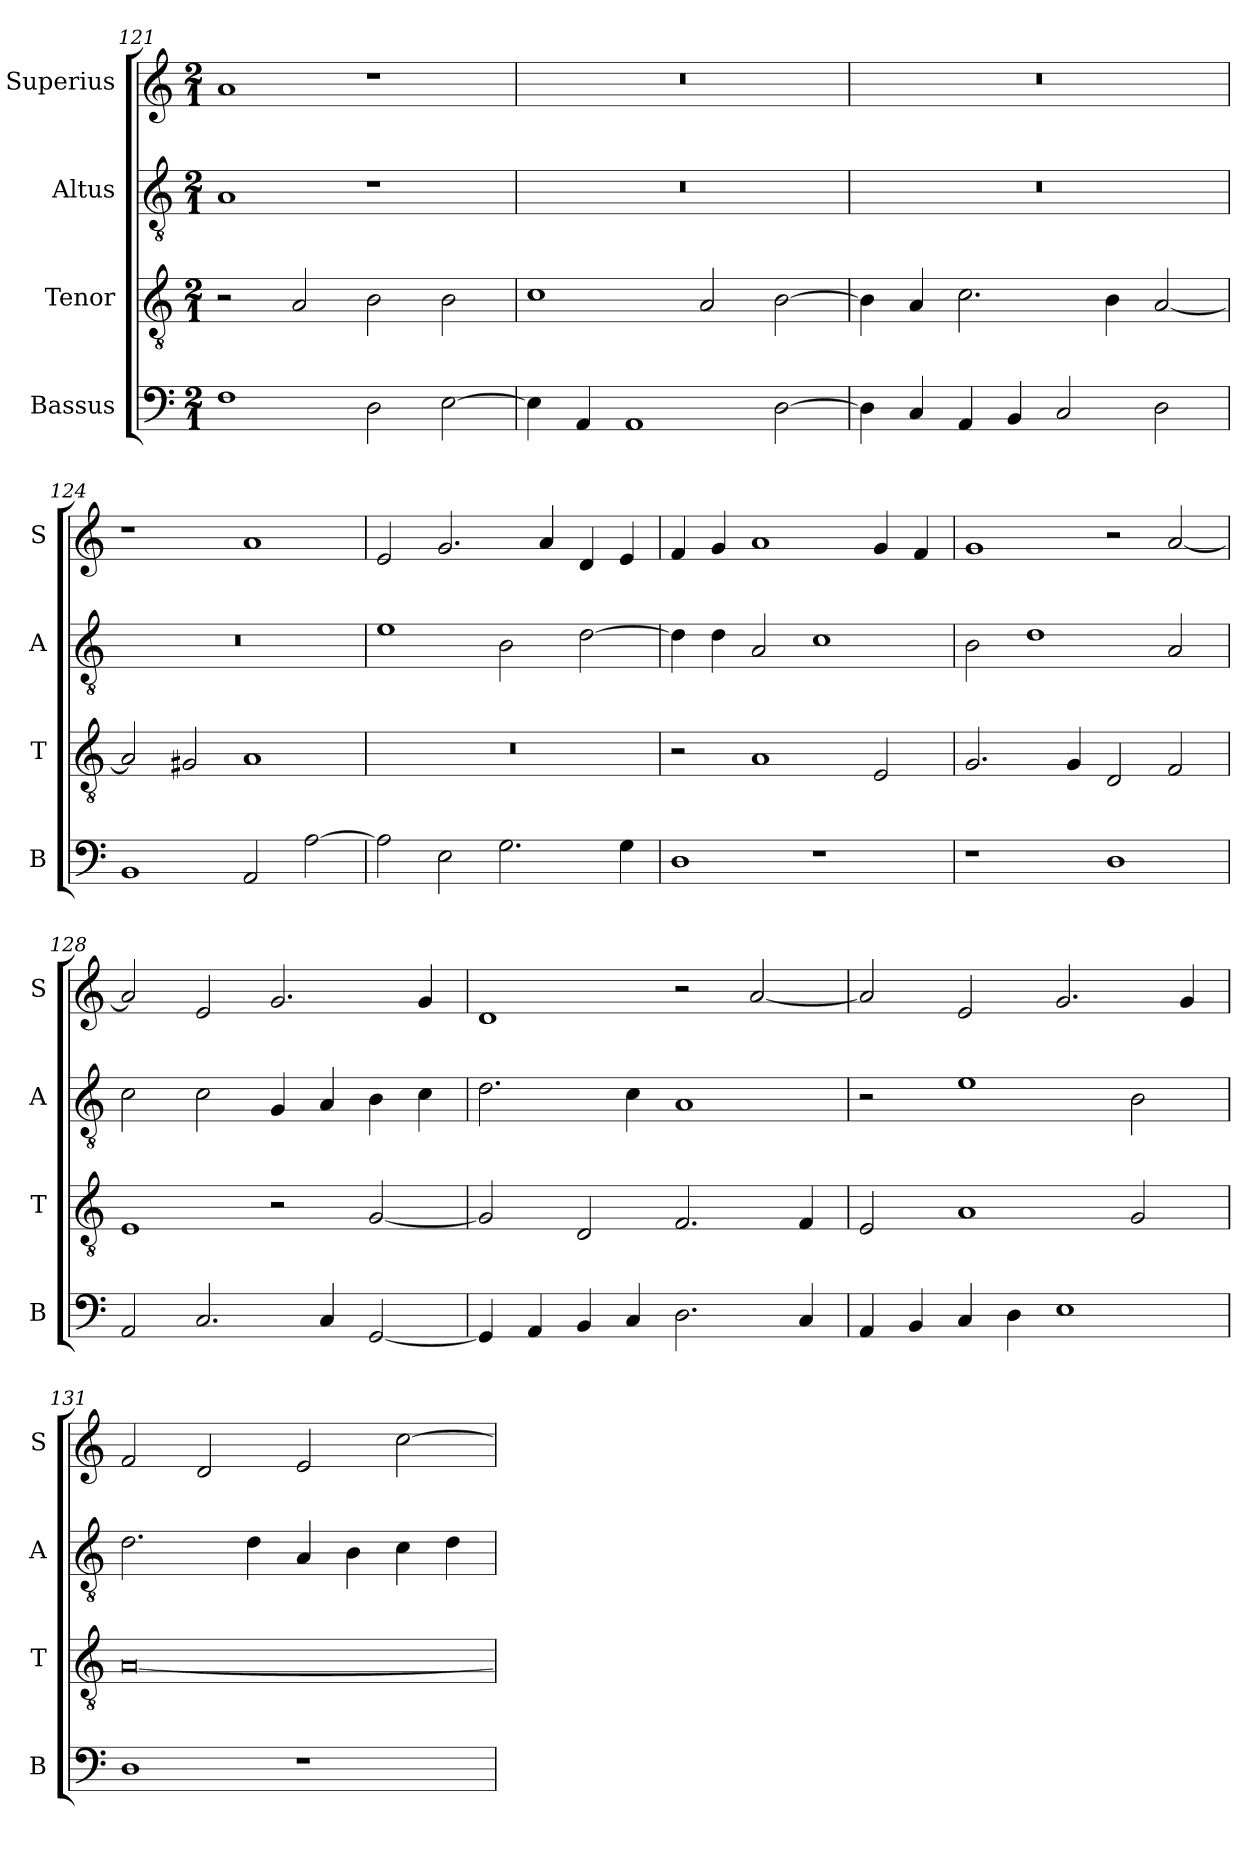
**kern	**kern	**kern	**kern
*part4	*part3	*part2	*part1
*staff4	*staff3	*staff2	*staff1
*I"Bassus	*I"Tenor	*I"Altus	*I"Superius
*I'B	*I'T	*I'A	*I'S
*clefF4	*clefGv2	*clefGv2	*clefG2
*k[]	*k[]	*k[]	*k[]
*C:	*C:	*C:	*C:
*M2/1	*M2/1	*M2/1	*M2/1
=121	=121	=121	=121
1F	2r	1A	1a
.	2A	.	.
2D	2B	1r	1r
[2E	2B	.	.
=122	=122	=122	=122
4E]	1c	0r	0r
4AA	.	.	.
1AA	.	.	.
.	2A	.	.
[2D	[2B	.	.
=123	=123	=123	=123
4D]	4B]	0r	0r
4C	4A	.	.
4AA	2.c	.	.
4BB	.	.	.
2C	.	.	.
.	4B	.	.
2D	[2A	.	.
=124	=124	=124	=124
1BB	2A]	0r	1r
.	2G#X	.	.
2AA	1A	.	1a
[2A	.	.	.
=125	=125	=125	=125
2A]	0r	1e	2e
2E	.	.	2.g
2.G	.	2B	.
.	.	.	4a
.	.	[2d	4d
4G	.	.	4e
=126	=126	=126	=126
1D	2r	4d]	4f
.	.	4d	4g
.	1A	2A	1a
1r	.	1c	.
.	2E	.	4g
.	.	.	4f
=127	=127	=127	=127
1r	2.G	2B	1g
.	.	1d	.
.	4G	.	.
1D	2D	.	2r
.	2F	2A	[2a
=128	=128	=128	=128
2AA	1E	2c	2a]
2.C	.	2c	2e
.	2r	4G	2.g
4C	.	4A	.
[2GG	[2G	4B	.
.	.	4c	4g
=129	=129	=129	=129
4GG]	2G]	2.d	1d
4AA	.	.	.
4BB	2D	.	.
4C	.	4c	.
2.D	2.F	1A	2r
.	.	.	[2a
4C	4F	.	.
=130	=130	=130	=130
4AA	2E	2r	2a]
4BB	.	.	.
4C	1A	1e	2e
4D	.	.	.
1E	.	.	2.g
.	2G	2B	.
.	.	.	4g
=131	=131	=131	=131
1D	[0A	2.d	2f
.	.	.	2d
.	.	4d	.
1r	.	4A	2e
.	.	4B	.
.	.	4c	[2cc
.	.	4d	.
=	=	=	=
*-	*-	*-	*-
